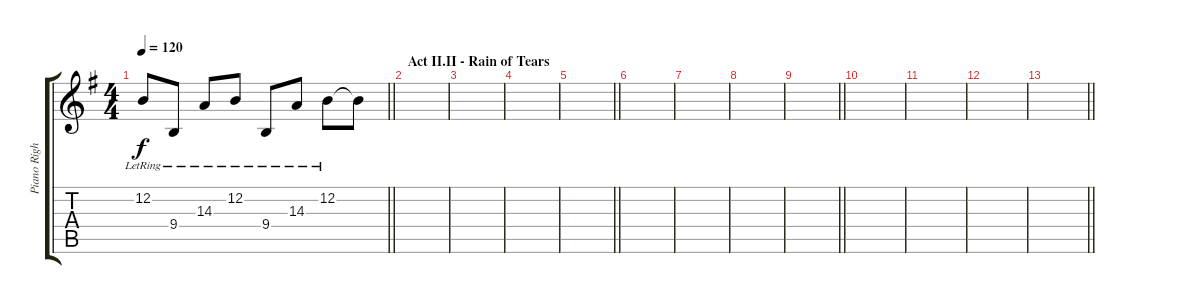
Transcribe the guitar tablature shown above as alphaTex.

\track ("Piano Right Standard" "Piano Righ") {instrument acousticgrandpiano}
\staff {score tabs}
\tuning (E4 B3 G3 D3 A2 E2) {hide}
\ts (4 4)
\tempo 120
\clef g2
\barLineRight lightlight
\ks eminor
12.2{lr}.8{dy f} 9.4{lr}.8 14.3{lr}.8 12.2{lr}.8 9.4{lr}.8 14.3{lr}.8 12.2{lr}.8 12.2{t}.8 |
\section ("" "Act II.II - Rain of Tears")
|
|
|
\barLineRight lightlight
|
|
|
|
\barLineRight lightlight
|
|
|
|
\barLineRight lightlight
